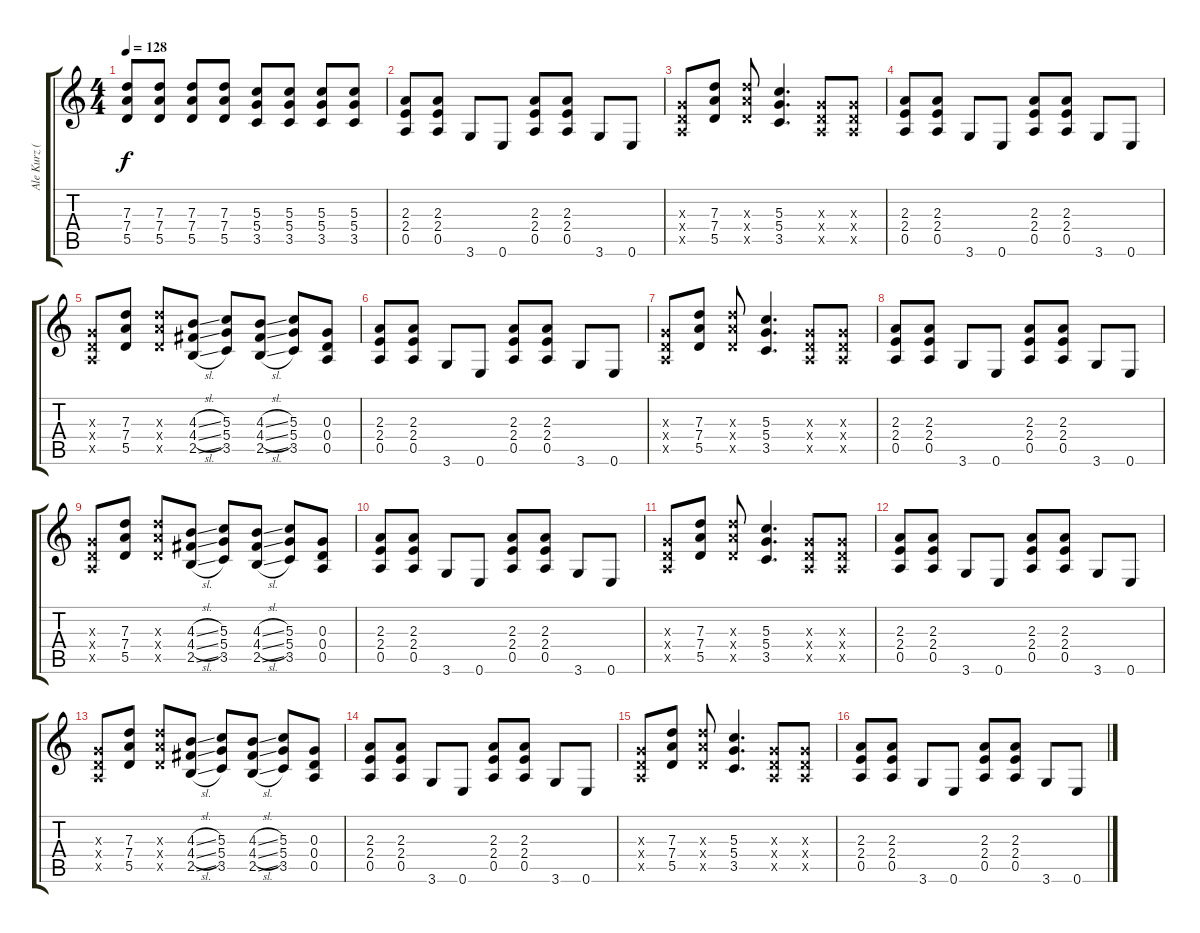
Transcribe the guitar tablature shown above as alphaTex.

\track ("Ale Kurz (Guitarra)" "Ale Kurz (") {instrument overdrivenguitar}
\staff {score tabs}
\tuning (E4 B3 G3 D3 A2 E2) {hide}
\ts (4 4)
\tempo 128
\clef g2
\ks c
(7.3 7.4 5.5).8{dy f} (7.3 7.4 5.5).8 (7.3 7.4 5.5).8 (7.3 7.4 5.5).8 (5.3 5.4 3.5).8 (5.3 5.4 3.5).8 (5.3 5.4 3.5).8 (5.3 5.4 3.5).8 |
(2.3 2.4 0.5).8 (2.3 2.4 0.5).8 3.6.8 0.6.8 (2.3 2.4 0.5).8 (2.3 2.4 0.5).8 3.6.8 0.6.8 |
(0.3{x} 0.4{x} 0.5{x}).8 (7.3 7.4 5.5).8 (7.3{x} 7.4{x} 5.5{x}).8 (5.3 5.4 3.5).4{d} (0.3{x} 0.4{x} 0.5{x}).8 (0.3{x} 0.4{x} 0.5{x}).8 |
(2.3 2.4 0.5).8 (2.3 2.4 0.5).8 3.6.8 0.6.8 (2.3 2.4 0.5).8 (2.3 2.4 0.5).8 3.6.8 0.6.8 |
(0.3{x} 0.4{x} 0.5{x}).8 (7.3 7.4 5.5).8 (7.3{x} 7.4{x} 5.5{x}).8 (4.3{sl} 4.4{sl} 2.5{sl}).8 (5.3 5.4 3.5).8 (4.3{sl} 4.4{sl} 2.5{sl}).8 (5.3 5.4 3.5).8 (0.3 0.4 0.5).8 |
(2.3 2.4 0.5).8 (2.3 2.4 0.5).8 3.6.8 0.6.8 (2.3 2.4 0.5).8 (2.3 2.4 0.5).8 3.6.8 0.6.8 |
(0.3{x} 0.4{x} 0.5{x}).8 (7.3 7.4 5.5).8 (7.3{x} 7.4{x} 5.5{x}).8 (5.3 5.4 3.5).4{d} (0.3{x} 0.4{x} 0.5{x}).8 (0.3{x} 0.4{x} 0.5{x}).8 |
(2.3 2.4 0.5).8 (2.3 2.4 0.5).8 3.6.8 0.6.8 (2.3 2.4 0.5).8 (2.3 2.4 0.5).8 3.6.8 0.6.8 |
(0.3{x} 0.4{x} 0.5{x}).8 (7.3 7.4 5.5).8 (7.3{x} 7.4{x} 5.5{x}).8 (4.3{sl} 4.4{sl} 2.5{sl}).8 (5.3 5.4 3.5).8 (4.3{sl} 4.4{sl} 2.5{sl}).8 (5.3 5.4 3.5).8 (0.3 0.4 0.5).8 |
(2.3 2.4 0.5).8 (2.3 2.4 0.5).8 3.6.8 0.6.8 (2.3 2.4 0.5).8 (2.3 2.4 0.5).8 3.6.8 0.6.8 |
(0.3{x} 0.4{x} 0.5{x}).8 (7.3 7.4 5.5).8 (7.3{x} 7.4{x} 5.5{x}).8 (5.3 5.4 3.5).4{d} (0.3{x} 0.4{x} 0.5{x}).8 (0.3{x} 0.4{x} 0.5{x}).8 |
(2.3 2.4 0.5).8 (2.3 2.4 0.5).8 3.6.8 0.6.8 (2.3 2.4 0.5).8 (2.3 2.4 0.5).8 3.6.8 0.6.8 |
(0.3{x} 0.4{x} 0.5{x}).8 (7.3 7.4 5.5).8 (7.3{x} 7.4{x} 5.5{x}).8 (4.3{sl} 4.4{sl} 2.5{sl}).8 (5.3 5.4 3.5).8 (4.3{sl} 4.4{sl} 2.5{sl}).8 (5.3 5.4 3.5).8 (0.3 0.4 0.5).8 |
(2.3 2.4 0.5).8 (2.3 2.4 0.5).8 3.6.8 0.6.8 (2.3 2.4 0.5).8 (2.3 2.4 0.5).8 3.6.8 0.6.8 |
(0.3{x} 0.4{x} 0.5{x}).8 (7.3 7.4 5.5).8 (7.3{x} 7.4{x} 5.5{x}).8 (5.3 5.4 3.5).4{d} (0.3{x} 0.4{x} 0.5{x}).8 (0.3{x} 0.4{x} 0.5{x}).8 |
(2.3 2.4 0.5).8 (2.3 2.4 0.5).8 3.6.8 0.6.8 (2.3 2.4 0.5).8 (2.3 2.4 0.5).8 3.6.8 0.6.8
